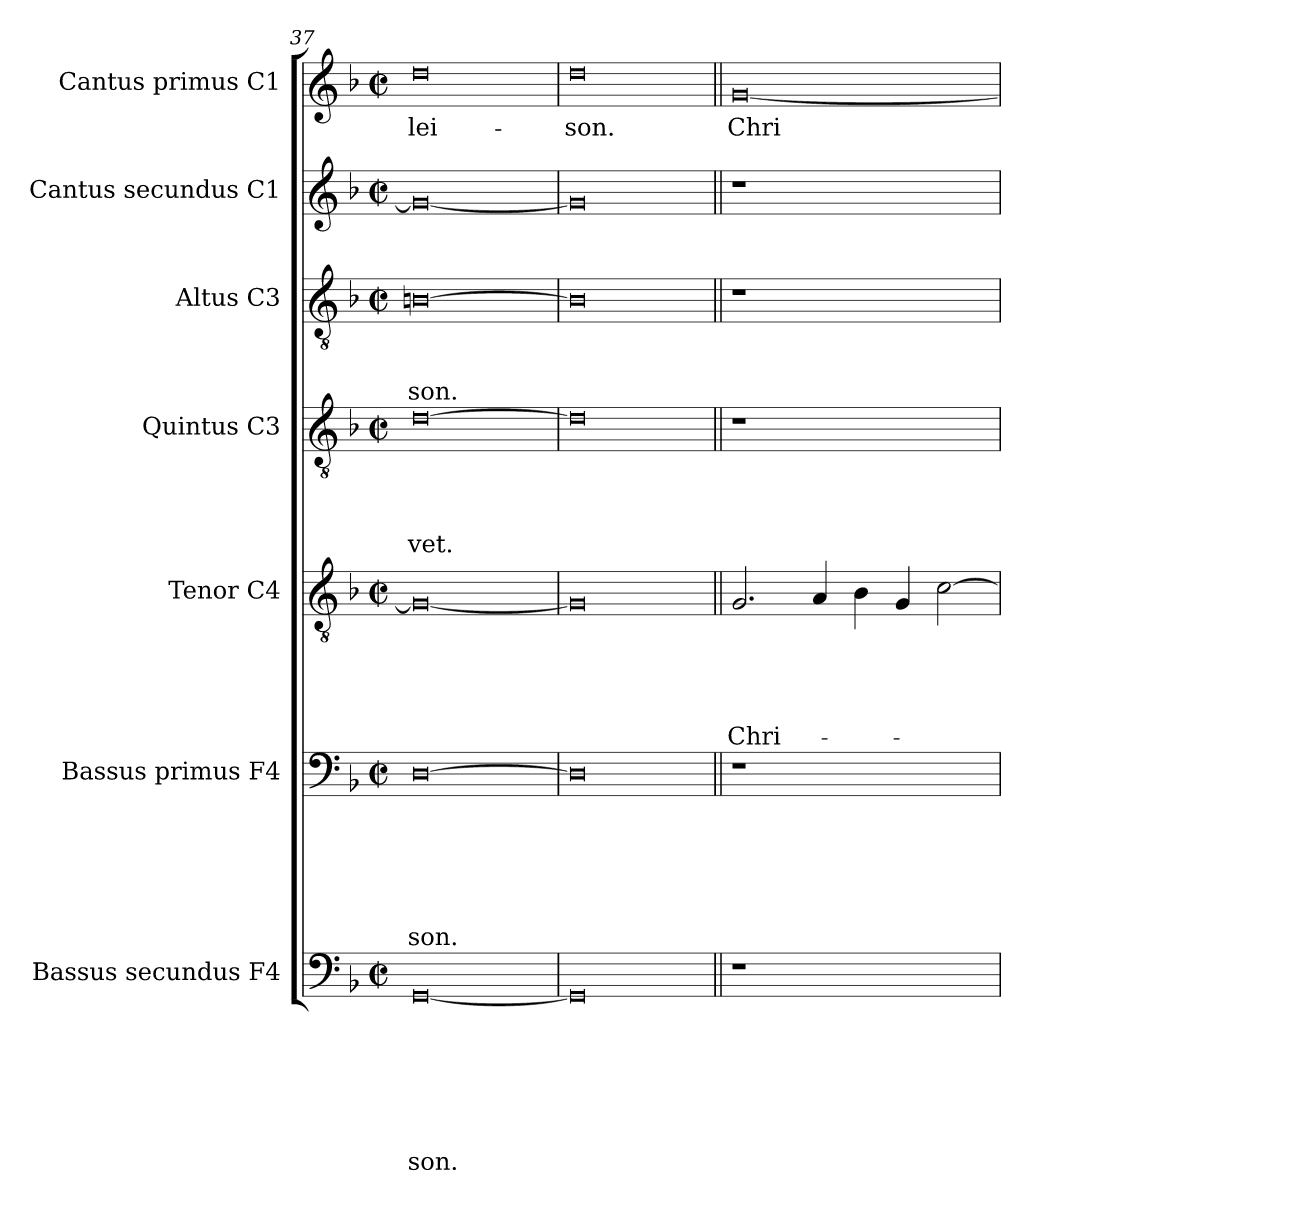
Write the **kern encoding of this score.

**kern	**text	**text	**text	**text	**text	**text	**text	**kern	**text	**text	**text	**text	**text	**text	**kern	**text	**text	**text	**text	**text	**kern	**text	**text	**text	**text	**kern	**text	**text	**text	**kern	**kern	**text
*part7	*part7	*part7	*part7	*part7	*part7	*part7	*part7	*part6	*part6	*part6	*part6	*part6	*part6	*part6	*part5	*part5	*part5	*part5	*part5	*part5	*part4	*part4	*part4	*part4	*part4	*part3	*part3	*part3	*part3	*part2	*part1	*part1
*staff7	*staff7	*staff7	*staff7	*staff7	*staff7	*staff7	*staff7	*staff6	*staff6	*staff6	*staff6	*staff6	*staff6	*staff6	*staff5	*staff5	*staff5	*staff5	*staff5	*staff5	*staff4	*staff4	*staff4	*staff4	*staff4	*staff3	*staff3	*staff3	*staff3	*staff2	*staff1	*staff1
*I"Bassus secundus F4	*	*	*	*	*	*	*	*I"Bassus primus F4	*	*	*	*	*	*	*I"Tenor C4	*	*	*	*	*	*I"Quintus C3	*	*	*	*	*I"Altus C3	*	*	*	*I"Cantus secundus C1	*I"Cantus  primus C1	*
*I'B2	*	*	*	*	*	*	*	*I'B1	*	*	*	*	*	*	*I'T	*	*	*	*	*	*I'Q	*	*	*	*	*I'A	*	*	*	*I'C2	*I'C1	*
*clefF4	*	*	*	*	*	*	*	*clefF4	*	*	*	*	*	*	*clefGv2	*	*	*	*	*	*clefGv2	*	*	*	*	*clefGv2	*	*	*	*clefG2	*clefG2	*
*k[b-]	*	*	*	*	*	*	*	*k[b-]	*	*	*	*	*	*	*k[b-]	*	*	*	*	*	*k[b-]	*	*	*	*	*k[b-]	*	*	*	*k[b-]	*k[b-]	*
*d:	*	*	*	*	*	*	*	*d:	*	*	*	*	*	*	*d:	*	*	*	*	*	*d:	*	*	*	*	*d:	*	*	*	*d:	*d:	*
*M2/2	*	*	*	*	*	*	*	*M2/2	*	*	*	*	*	*	*M2/2	*	*	*	*	*	*M2/2	*	*	*	*	*M2/2	*	*	*	*M2/2	*M2/2	*
*met(c|)	*	*	*	*	*	*	*	*met(c|)	*	*	*	*	*	*	*met(c|)	*	*	*	*	*	*met(c|)	*	*	*	*	*met(c|)	*	*	*	*met(c|)	*met(c|)	*
=37	=37	=37	=37	=37	=37	=37	=37	=37	=37	=37	=37	=37	=37	=37	=37	=37	=37	=37	=37	=37	=37	=37	=37	=37	=37	=37	=37	=37	=37	=37	=37	=37
!	!	!	!	!	!	!	!LO:LY:b	!	!	!	!	!	!	!LO:LY:b	!	!	!	!	!	!	!	!	!	!	!LO:LY:b	!	!	!	!LO:LY:b	!	!	!LO:LY:b
[0GG	.	.	.	.	.	.	-son.	[0D	.	.	.	.	.	-son.	0G_	.	.	.	.	.	[0d	.	.	.	-vet.	[0Bn	.	.	-son.	0g_	0dd	-lei-
=38	=38	=38	=38	=38	=38	=38	=38	=38	=38	=38	=38	=38	=38	=38	=38	=38	=38	=38	=38	=38	=38	=38	=38	=38	=38	=38	=38	=38	=38	=38	=38	=38
!	!	!	!	!	!	!	!	!	!	!	!	!	!	!	!	!	!	!	!	!	!	!	!	!	!	!	!	!	!	!	!	!LO:LY:b
0GG]	.	.	.	.	.	.	.	0D]	.	.	.	.	.	.	0G]	.	.	.	.	.	0d]	.	.	.	.	0B]	.	.	.	0g]	0dd	-son.
!!LO:LB:g=z
=39||	=39||	=39||	=39||	=39||	=39||	=39||	=39||	=39||	=39||	=39||	=39||	=39||	=39||	=39||	=39||	=39||	=39||	=39||	=39||	=39||	=39||	=39||	=39||	=39||	=39||	=39||	=39||	=39||	=39||	=39||	=39||	=39||
!	!	!	!	!	!	!	!	!	!	!	!	!	!	!	!	!	!	!	!	!LO:LY:b	!	!	!	!	!	!	!	!	!	!	!	!LO:LY:b
1r	.	.	.	.	.	.	.	1r	.	.	.	.	.	.	2.G/	.	.	.	.	Chri-	1r	.	.	.	.	1r	.	.	.	1r	[0g	Chri-
.	.	.	.	.	.	.	.	.	.	.	.	.	.	.	4A/	.	.	.	.	.	.	.	.	.	.	.	.	.	.	.	.	.
1ryy	.	.	.	.	.	.	.	1ryy	.	.	.	.	.	.	4B-\	.	.	.	.	.	1ryy	.	.	.	.	1ryy	.	.	.	1ryy	.	.
.	.	.	.	.	.	.	.	.	.	.	.	.	.	.	4G/	.	.	.	.	.	.	.	.	.	.	.	.	.	.	.	.	.
.	.	.	.	.	.	.	.	.	.	.	.	.	.	.	[2c\	.	.	.	.	.	.	.	.	.	.	.	.	.	.	.	.	.
=	=	=	=	=	=	=	=	=	=	=	=	=	=	=	=	=	=	=	=	=	=	=	=	=	=	=	=	=	=	=	=	=
*-	*-	*-	*-	*-	*-	*-	*-	*-	*-	*-	*-	*-	*-	*-	*-	*-	*-	*-	*-	*-	*-	*-	*-	*-	*-	*-	*-	*-	*-	*-	*-	*-
